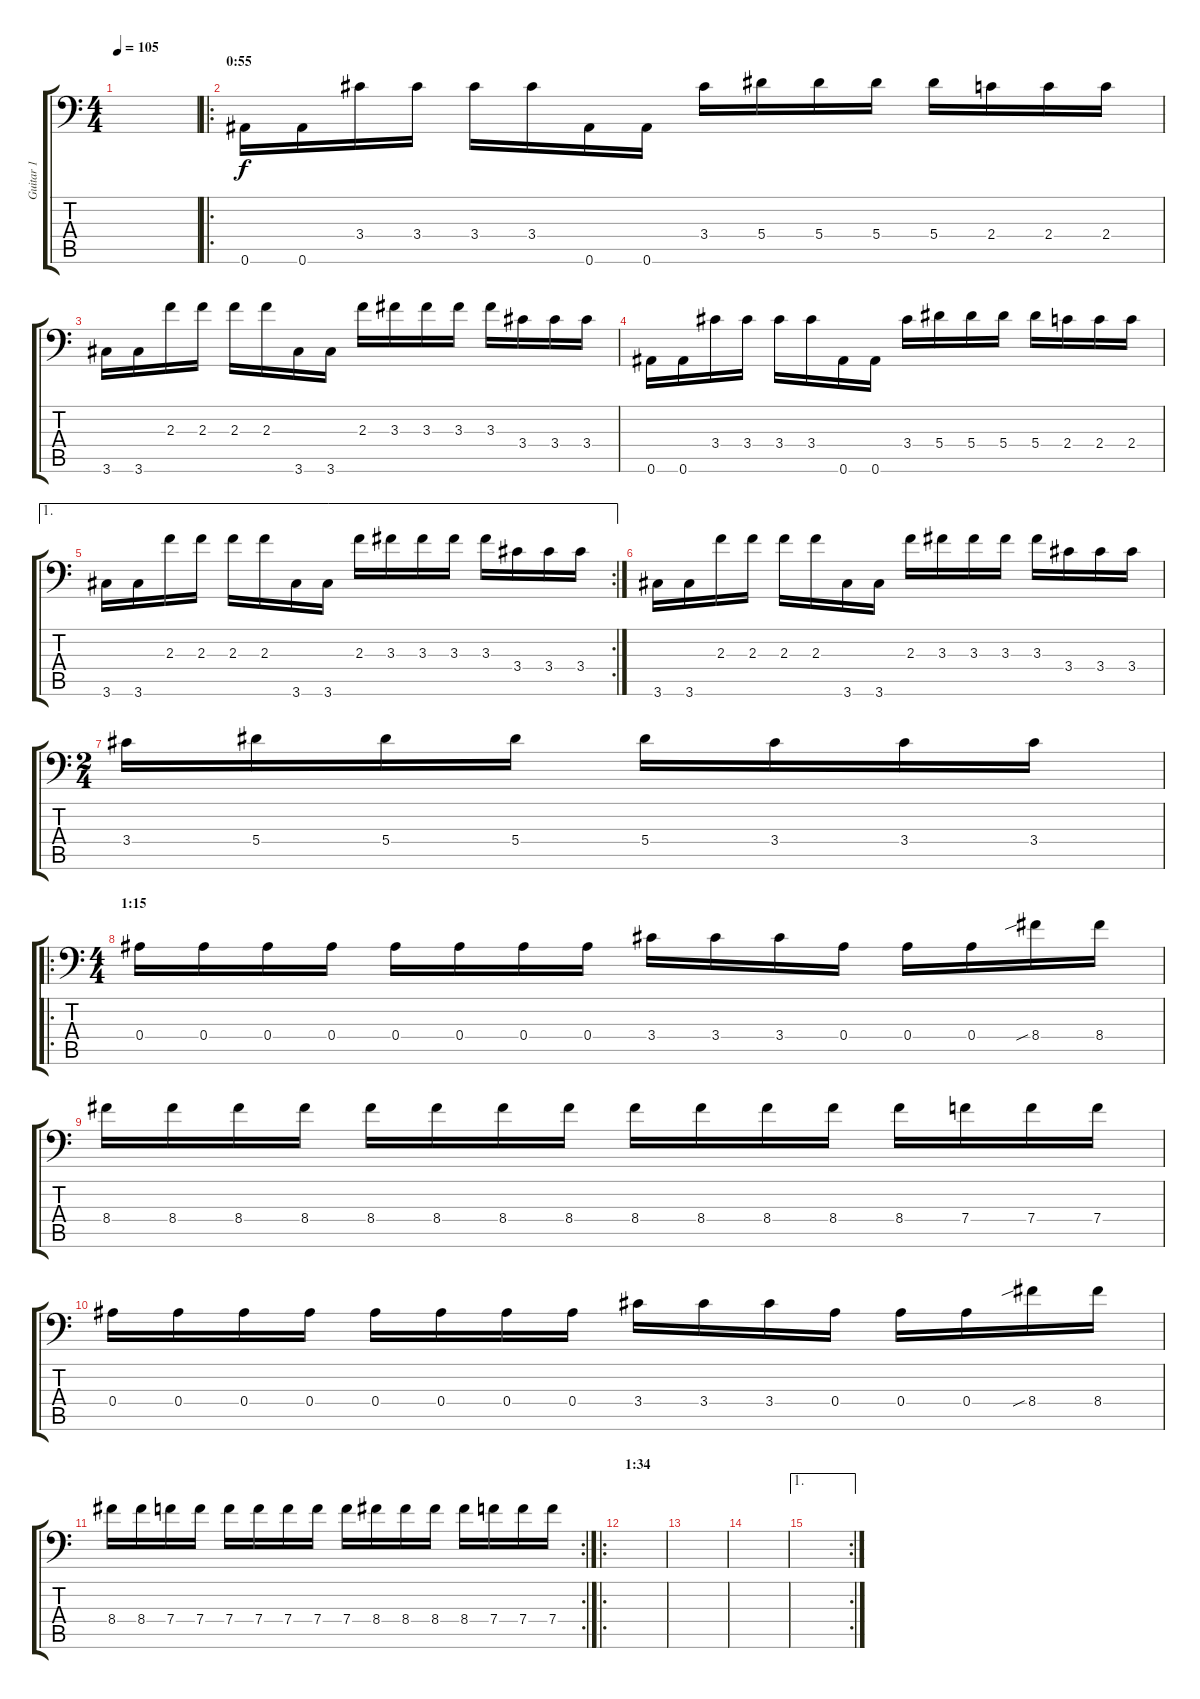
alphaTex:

\track ("Guitar 1" "Guitar 1") {instrument distortionguitar}
\staff {score tabs}
\tuning (C4 G3 Eb3 Bb2 F2 Bb1) {hide}
\ts (4 4)
\tempo 105
\clef f4
\ks c
|
\ro
\section ("" "0:55")
0.6.16 0.6.16 3.4.16 3.4.16 3.4.16 3.4.16 0.6.16 0.6.16 3.4.16 5.4.16 5.4.16 5.4.16 5.4.16 2.4.16 2.4.16 2.4.16 |
3.6.16 3.6.16 2.3.16 2.3.16 2.3.16 2.3.16 3.6.16 3.6.16 2.3.16 3.3.16 3.3.16 3.3.16 3.3.16 3.4.16 3.4.16 3.4.16 |
0.6.16 0.6.16 3.4.16 3.4.16 3.4.16 3.4.16 0.6.16 0.6.16 3.4.16 5.4.16 5.4.16 5.4.16 5.4.16 2.4.16 2.4.16 2.4.16 |
\ae 1
\rc 2
3.6.16 3.6.16 2.3.16 2.3.16 2.3.16 2.3.16 3.6.16 3.6.16 2.3.16 3.3.16 3.3.16 3.3.16 3.3.16 3.4.16 3.4.16 3.4.16 |
3.6.16 3.6.16 2.3.16 2.3.16 2.3.16 2.3.16 3.6.16 3.6.16 2.3.16 3.3.16 3.3.16 3.3.16 3.3.16 3.4.16 3.4.16 3.4.16 |
\ts (2 4)
3.4.16 5.4.16 5.4.16 5.4.16 5.4.16 3.4.16 3.4.16 3.4.16 |
\ro
\ts (4 4)
\section ("" "1:15")
0.4.16 0.4.16 0.4.16 0.4.16 0.4.16 0.4.16 0.4.16 0.4.16 3.4.16 3.4.16 3.4.16 0.4.16 0.4.16 0.4.16 8.4{sib}.16 8.4.16 |
8.4.16 8.4.16 8.4.16 8.4.16 8.4.16 8.4.16 8.4.16 8.4.16 8.4.16 8.4.16 8.4.16 8.4.16 8.4.16 7.4.16 7.4.16 7.4.16 |
0.4.16 0.4.16 0.4.16 0.4.16 0.4.16 0.4.16 0.4.16 0.4.16 3.4.16 3.4.16 3.4.16 0.4.16 0.4.16 0.4.16 8.4{sib}.16 8.4.16 |
\rc 2
8.4.16 8.4.16 7.4.16 7.4.16 7.4.16 7.4.16 7.4.16 7.4.16 7.4.16 8.4.16 8.4.16 8.4.16 8.4.16 7.4.16 7.4.16 7.4.16 |
\ro
\section ("" "1:34")
|
|
|
\ae 1
\rc 2
